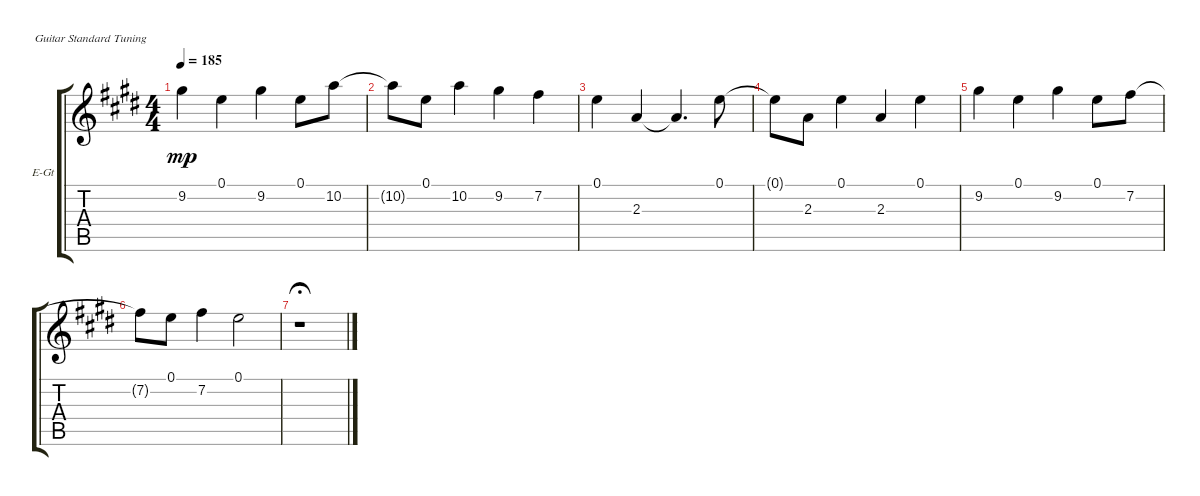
\defaultSystemsLayout 4
\bracketExtendMode groupsimilarinstruments
\firstSystemTrackNameOrientation horizontal
\otherSystemsTrackNameOrientation horizontal
\track ("Guitar 3" "E-Gt") {instrument electricguitarclean}
\staff {score tabs}
\tuning (E4 B3 G3 D3 A2 E2)
\ts (4 4)
\tempo 185
\clef g2
\ks e
9.2.4{dy mp} 0.1.4 9.2.4 0.1.8 10.2.8 |
10.2{t}.8 0.1.8 10.2.4 9.2.4 7.2.4 |
0.1.4 2.3.4 2.3{t}.4{d} 0.1.8 |
0.1{t}.8 2.3.8 0.1.4 2.3.4 0.1.4 |
9.2.4 0.1.4 9.2.4 0.1.8 7.2.8 |
7.2{t}.8 0.1.8 7.2.4 0.1.2 |
r.1{fermata (medium 1)}
